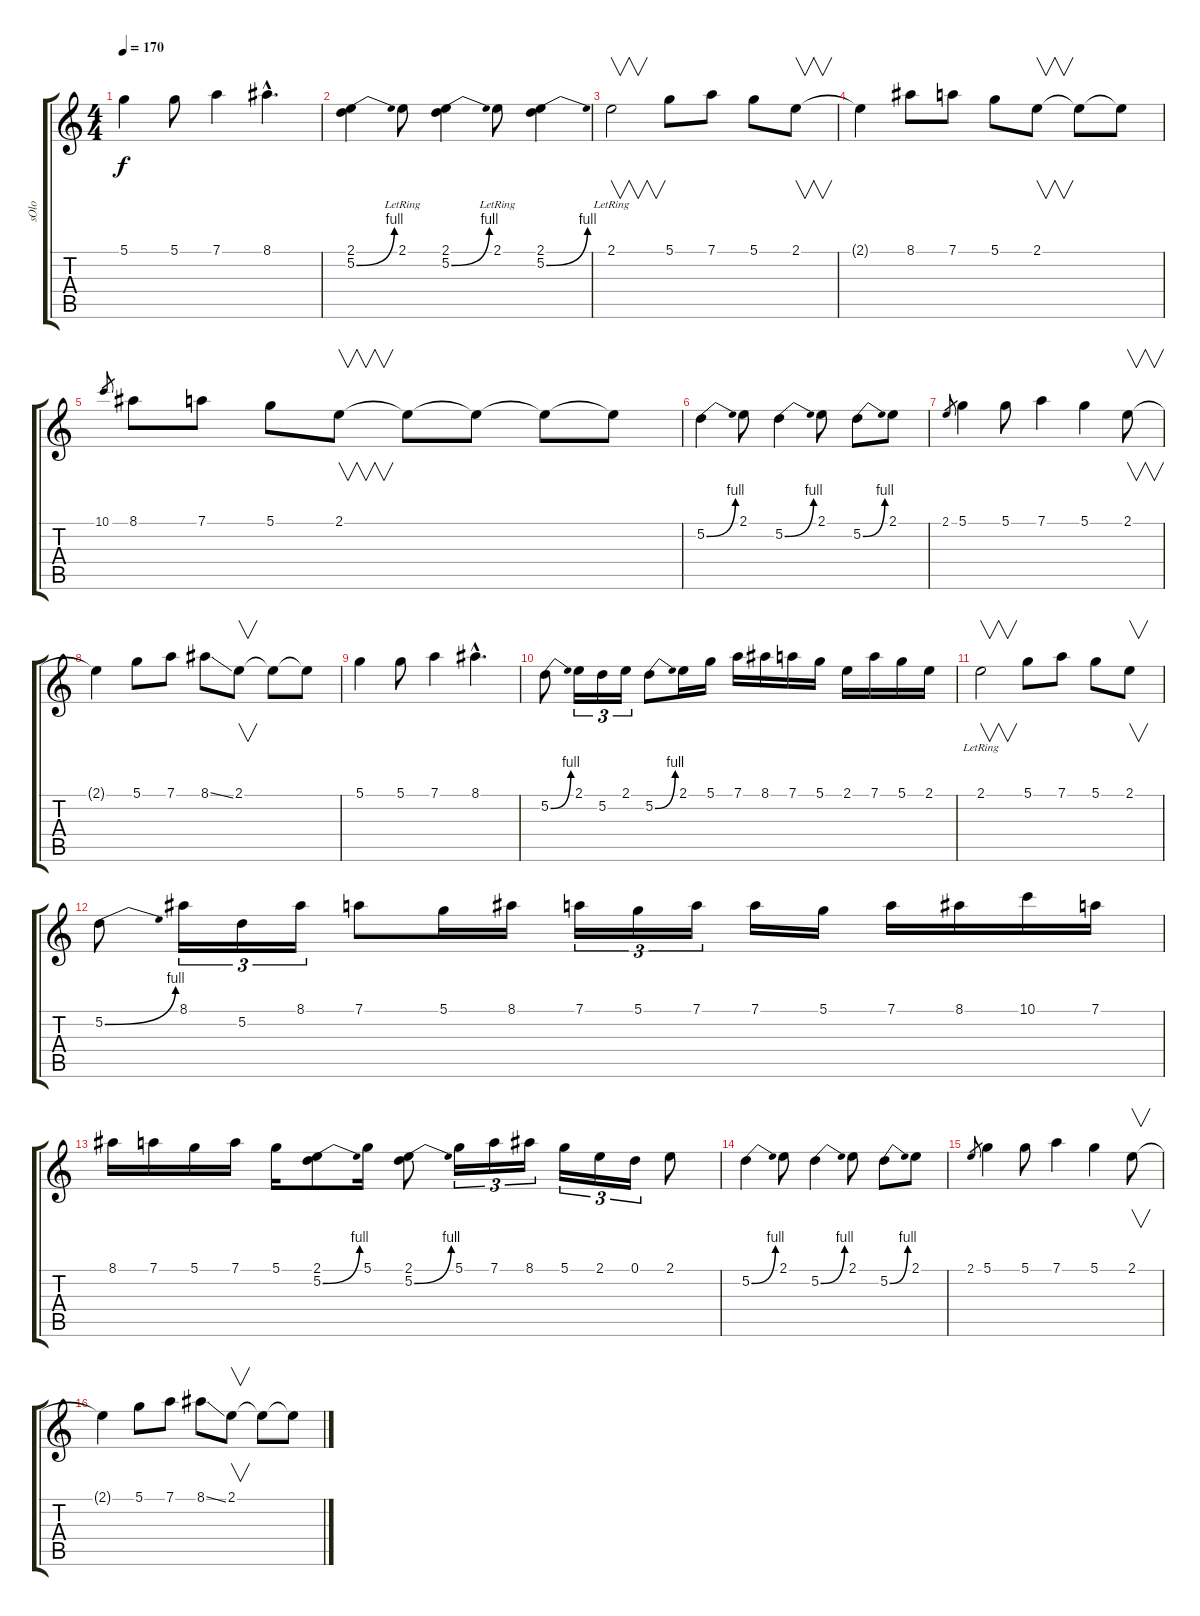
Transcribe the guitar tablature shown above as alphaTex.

\track ("sOlo" "sOlo") {instrument overdrivenguitar}
\staff {score tabs}
\tuning (D4 A3 F3 C3 G2 C2) {hide}
\ts (4 4)
\tempo 170
\clef g2
\ks c
5.1.4{dy f} 5.1.8 7.1.4 8.1{hac}.4{d} |
(2.1 5.2{be (bend 0 0 60 4)}).4 2.1{lr}.8 (2.1 5.2{be (bend 0 0 60 4)}).4 2.1{lr}.8 (2.1 5.2{be (bend 0 0 60 4)}).4 |
2.1{lr}.2{v} 5.1.8 7.1.8 5.1.8 2.1.8{v} |
2.1{t}.4 8.1.8 7.1.8 5.1.8 2.1.8{v} 2.1{t}.8 2.1{t}.8 |
10.1.8{gr} 8.1.8 7.1.8 5.1.8 2.1.8{v} 2.1{t}.8 2.1{t}.8 2.1{t}.8 2.1{t}.8 |
5.2{be (bend 0 0 60 4)}.4 2.1.8 5.2{be (bend 0 0 60 4)}.4 2.1.8 5.2{be (bend 0 0 60 4)}.8 2.1.8 |
2.1.8{gr} 5.1.4 5.1.8 7.1.4 5.1.4 2.1.8{v} |
2.1{t}.4 5.1.8 7.1.8 8.1{ss}.8 2.1.8{v} 2.1{t}.8 2.1{t}.8 |
5.1.4 5.1.8 7.1.4 8.1{hac}.4{d} |
5.2{be (bend 0 0 60 4)}.8 2.1.16{tu (3 2)} 5.2.16{tu (3 2)} 2.1.16{tu (3 2)} 5.2{be (bend 0 0 60 4)}.8 2.1.16 5.1.16 7.1.16 8.1.16 7.1.16 5.1.16 2.1.16 7.1.16 5.1.16 2.1.16 |
2.1{lr}.2{v} 5.1.8 7.1.8 5.1.8 2.1.8{v} |
5.2{be (bend 0 0 60 4)}.8 8.1.16{tu (3 2)} 5.2.16{tu (3 2)} 8.1.16{tu (3 2)} 7.1.8 5.1.16 8.1.16 7.1.16{tu (3 2)} 5.1.16{tu (3 2)} 7.1.16{tu (3 2)} 7.1.16 5.1.16 7.1.16 8.1.16 10.1.16 7.1.16 |
8.1.16 7.1.16 5.1.16 7.1.16 5.1.16 (2.1 5.2{be (bend 0 0 60 4)}).8 5.1.16 (2.1 5.2{be (bend 0 0 60 4)}).8 5.1.16{tu (3 2)} 7.1.16{tu (3 2)} 8.1.16{tu (3 2)} 5.1.16{tu (3 2)} 2.1.16{tu (3 2)} 0.1.16{tu (3 2)} 2.1.8 |
5.2{be (bend 0 0 60 4)}.4 2.1.8 5.2{be (bend 0 0 60 4)}.4 2.1.8 5.2{be (bend 0 0 60 4)}.8 2.1.8 |
2.1.8{gr} 5.1.4 5.1.8 7.1.4 5.1.4 2.1.8{v} |
2.1{t}.4 5.1.8 7.1.8 8.1{ss}.8 2.1.8{v} 2.1{t}.8 2.1{t}.8
